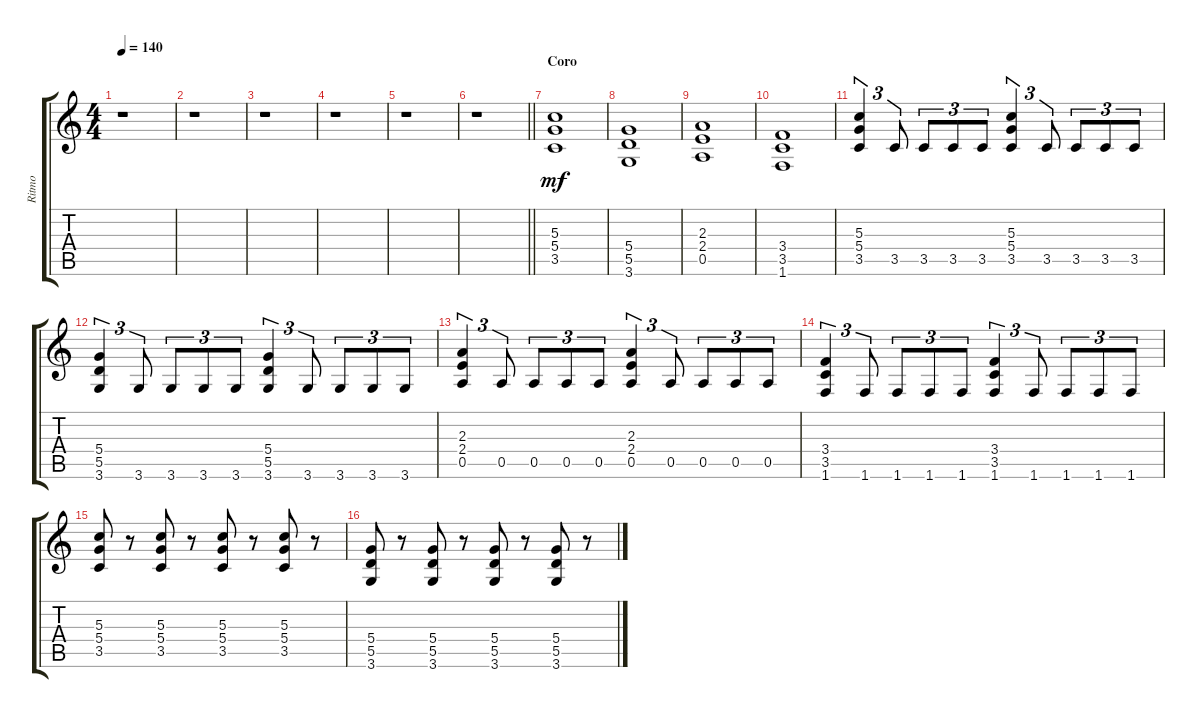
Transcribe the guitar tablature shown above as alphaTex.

\track ("Ritmo" "Ritmo") {instrument distortionguitar}
\staff {score tabs}
\tuning (E4 B3 G3 D3 A2 E2) {hide}
\ts (4 4)
\tempo 140
\clef g2
\ks c
r.1{dy mf} |
r.1 |
r.1 |
r.1 |
r.1 |
\barLineRight lightlight
r.1 |
\section ("" "Coro")
(5.3 5.4 3.5).1 |
(5.4 5.5 3.6).1 |
(2.3 2.4 0.5).1 |
(3.4 3.5 1.6).1 |
(5.3 5.4 3.5).4{tu (3 2)} 3.5.8{tu (3 2)} 3.5.8{tu (3 2)} 3.5.8{tu (3 2)} 3.5.8{tu (3 2)} (5.3 5.4 3.5).4{tu (3 2)} 3.5.8{tu (3 2)} 3.5.8{tu (3 2)} 3.5.8{tu (3 2)} 3.5.8{tu (3 2)} |
(5.4 5.5 3.6).4{tu (3 2)} 3.6.8{tu (3 2)} 3.6.8{tu (3 2)} 3.6.8{tu (3 2)} 3.6.8{tu (3 2)} (5.4 5.5 3.6).4{tu (3 2)} 3.6.8{tu (3 2)} 3.6.8{tu (3 2)} 3.6.8{tu (3 2)} 3.6.8{tu (3 2)} |
(2.3 2.4 0.5).4{tu (3 2)} 0.5.8{tu (3 2)} 0.5.8{tu (3 2)} 0.5.8{tu (3 2)} 0.5.8{tu (3 2)} (2.3 2.4 0.5).4{tu (3 2)} 0.5.8{tu (3 2)} 0.5.8{tu (3 2)} 0.5.8{tu (3 2)} 0.5.8{tu (3 2)} |
(3.4 3.5 1.6).4{tu (3 2)} 1.6.8{tu (3 2)} 1.6.8{tu (3 2)} 1.6.8{tu (3 2)} 1.6.8{tu (3 2)} (3.4 3.5 1.6).4{tu (3 2)} 1.6.8{tu (3 2)} 1.6.8{tu (3 2)} 1.6.8{tu (3 2)} 1.6.8{tu (3 2)} |
(5.3 5.4 3.5).8 r.8 (5.3 5.4 3.5).8 r.8 (5.3 5.4 3.5).8 r.8 (5.3 5.4 3.5).8 r.8 |
(5.4 5.5 3.6).8 r.8 (5.4 5.5 3.6).8 r.8 (5.4 5.5 3.6).8 r.8 (5.4 5.5 3.6).8 r.8
